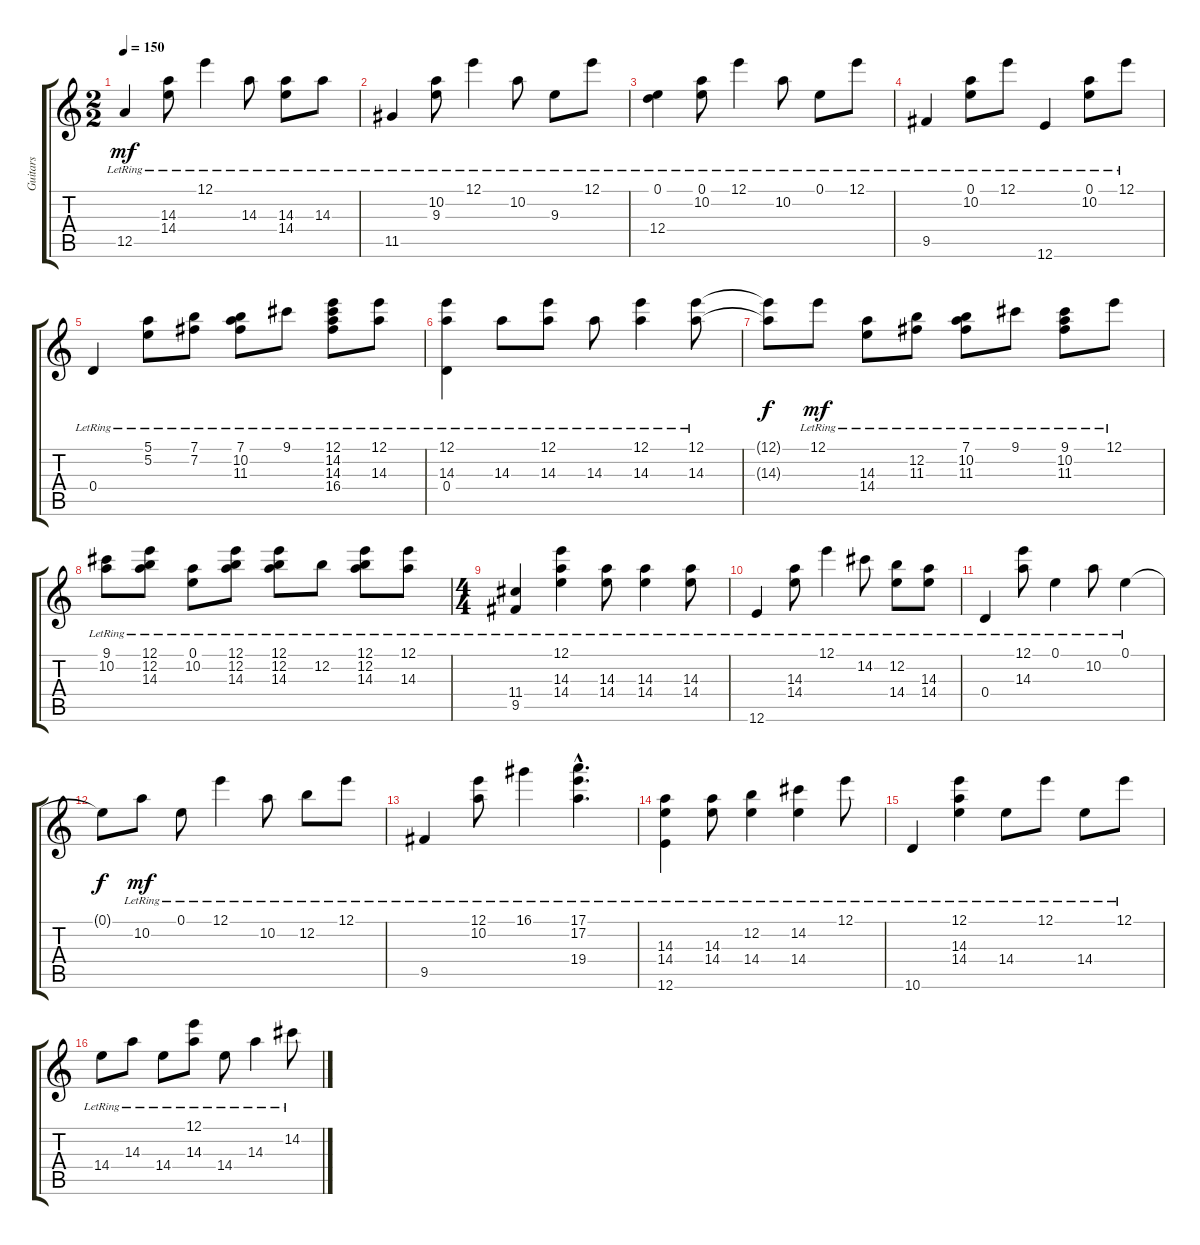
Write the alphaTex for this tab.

\track ("Guitars" "Guitars") {instrument acousticguitarsteel}
\staff {score tabs}
\tuning (E4 B3 G3 D3 A2 E2) {hide}
\ts (2 2)
\tempo 150
\clef g2
\ks c
12.5{lr}.4{dy mf} (14.3{lr} 14.4{lr}).8 12.1{lr}.4 14.3{lr}.8 (14.3{lr} 14.4{lr}).8 14.3{lr}.8 |
11.5{lr}.4 (10.2{lr} 9.3{lr}).8 12.1{lr}.4 10.2{lr}.8 9.3{lr}.8 12.1{lr}.8 |
(0.1{lr} 12.4{lr}).4 (0.1{lr} 10.2{lr}).8 12.1{lr}.4 10.2{lr}.8 0.1{lr}.8 12.1{lr}.8 |
9.5{lr}.4 (0.1{lr} 10.2{lr}).8 12.1{lr}.8 12.6{lr}.4 (0.1{lr} 10.2{lr}).8 12.1{lr}.8 |
0.4{lr}.4 (5.1{lr} 5.2{lr}).8 (7.1{lr} 7.2{lr}).8 (7.1{lr} 10.2{lr} 11.3{lr}).8 9.1{lr}.8 (12.1{lr} 14.2{lr} 14.3{lr} 16.4{lr}).8 (12.1{lr} 14.3{lr}).8 |
(12.1{lr} 14.3{lr} 0.4{lr}).4 14.3{lr}.8 (12.1{lr} 14.3{lr}).8 14.3{lr}.8 (12.1{lr} 14.3{lr}).4 (12.1{lr} 14.3{lr}).8 |
(12.1{t} 14.3{t}).8{dy f} 12.1{lr}.8{dy mf} (14.3{lr} 14.4{lr}).8 (12.2{lr} 11.3{lr}).8 (7.1{lr} 10.2{lr} 11.3{lr}).8 9.1{lr}.8 (9.1{lr} 10.2{lr} 11.3{lr}).8 12.1{lr}.8 |
(9.1{lr} 10.2{lr}).8 (12.1{lr} 12.2{lr} 14.3{lr}).8 (0.1{lr} 10.2{lr}).8 (12.1{lr} 12.2{lr} 14.3{lr}).8 (12.1{lr} 12.2{lr} 14.3{lr}).8 12.2{lr}.8 (12.1{lr} 12.2{lr} 14.3{lr}).8 (12.1{lr} 14.3{lr}).8 |
\ts (4 4)
(11.4{lr} 9.5{lr}).4 (12.1{lr} 14.3{lr} 14.4{lr}).4 (14.3{lr} 14.4{lr}).8 (14.3{lr} 14.4{lr}).4 (14.3{lr} 14.4{lr}).8 |
12.6{lr}.4 (14.3{lr} 14.4{lr}).8 12.1{lr}.4 14.2{lr}.8 (12.2{lr} 14.4{lr}).8 (14.3{lr} 14.4{lr}).8 |
0.4{lr}.4 (12.1{lr} 14.3{lr}).8 0.1{lr}.4 10.2{lr}.8 0.1{lr}.4 |
0.1{t}.8{dy f} 10.2{lr}.8{dy mf} 0.1{lr}.8 12.1{lr}.4 10.2{lr}.8 12.2{lr}.8 12.1{lr}.8 |
9.5{lr}.4 (12.1{lr} 10.2{lr}).8 16.1{lr}.4 (17.1{hac lr} 17.2{hac lr} 19.4{hac lr}).4{d} |
(14.3{lr} 14.4{lr} 12.6{lr}).4 (14.3{lr} 14.4{lr}).8 (12.2{lr} 14.4{lr}).4 (14.2{lr} 14.4{lr}).4 12.1{lr}.8 |
10.6{lr}.4 (12.1{lr} 14.3{lr} 14.4{lr}).4 14.4{lr}.8 12.1{lr}.8 14.4{lr}.8 12.1{lr}.8 |
14.4{lr}.8 14.3{lr}.8 14.4{lr}.8 (12.1{lr} 14.3{lr}).8 14.4{lr}.8 14.3{lr}.4 14.2{lr}.8
